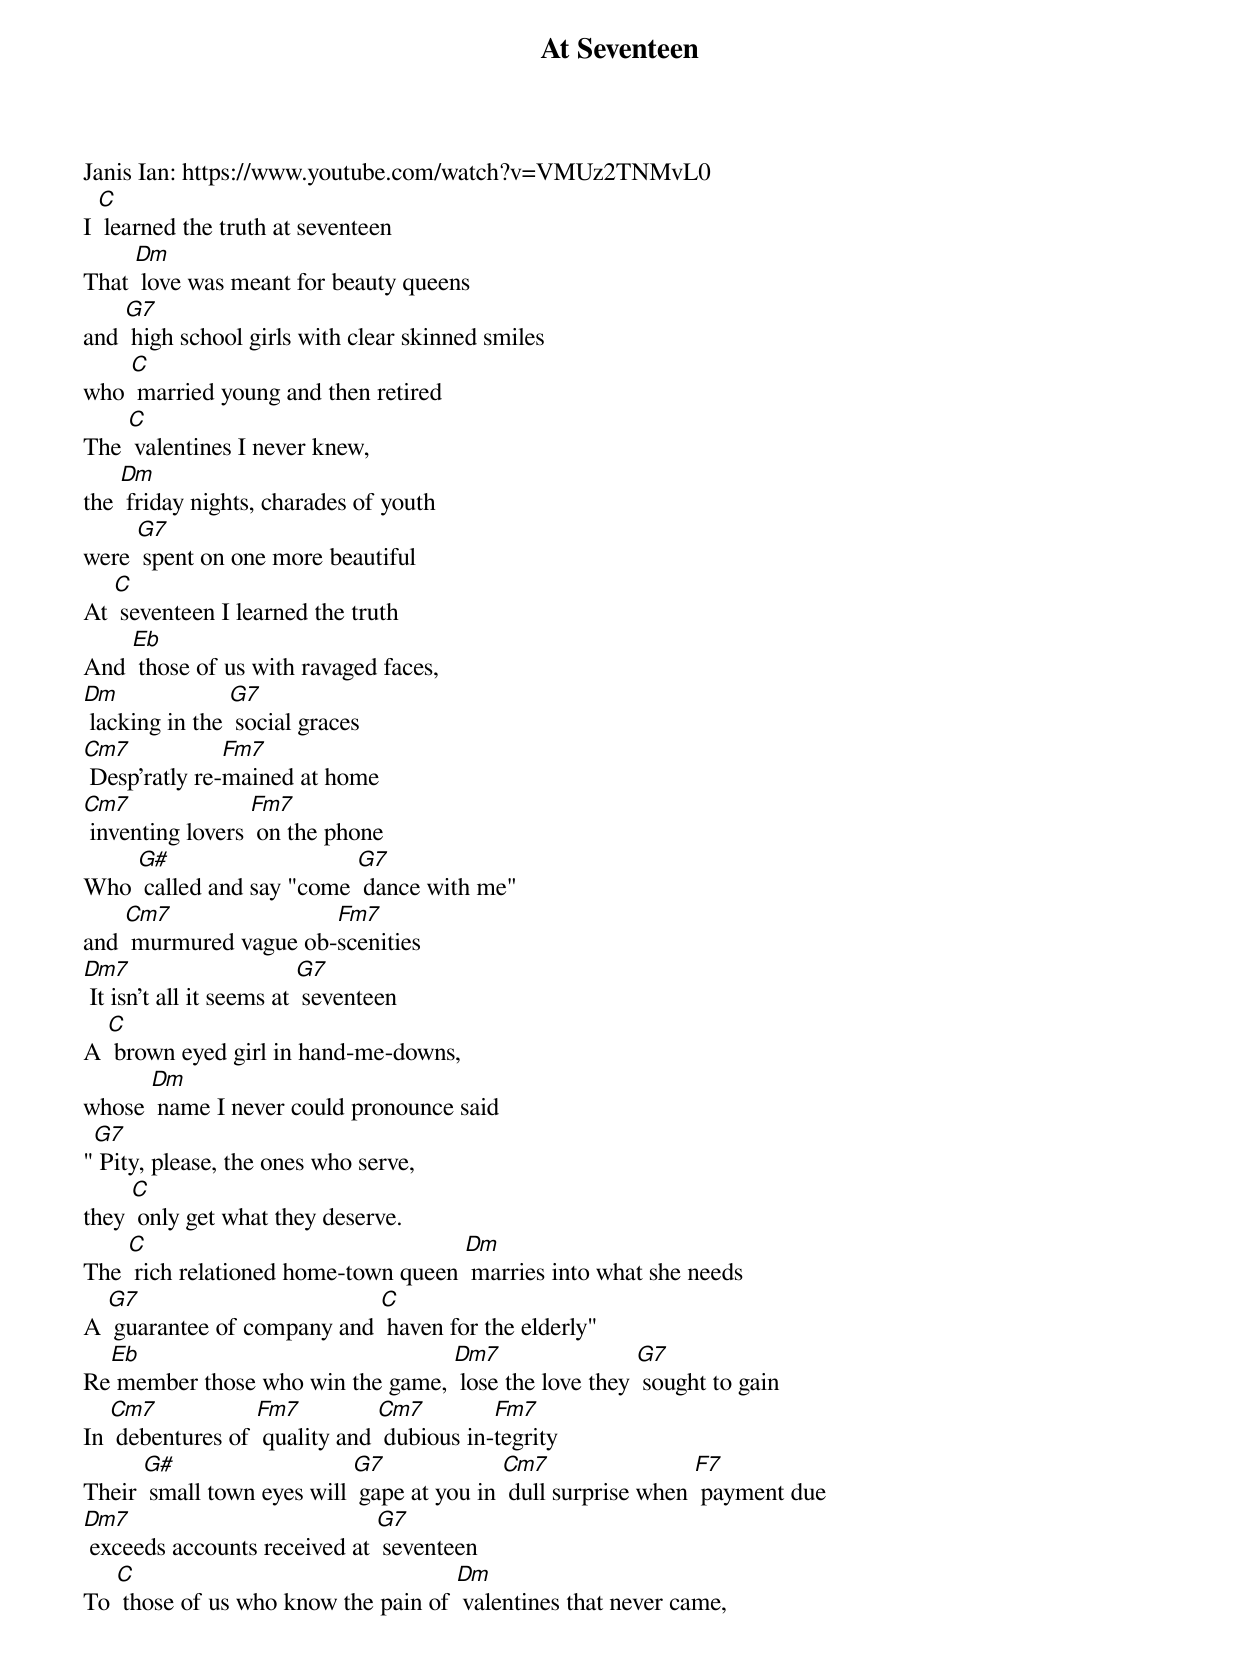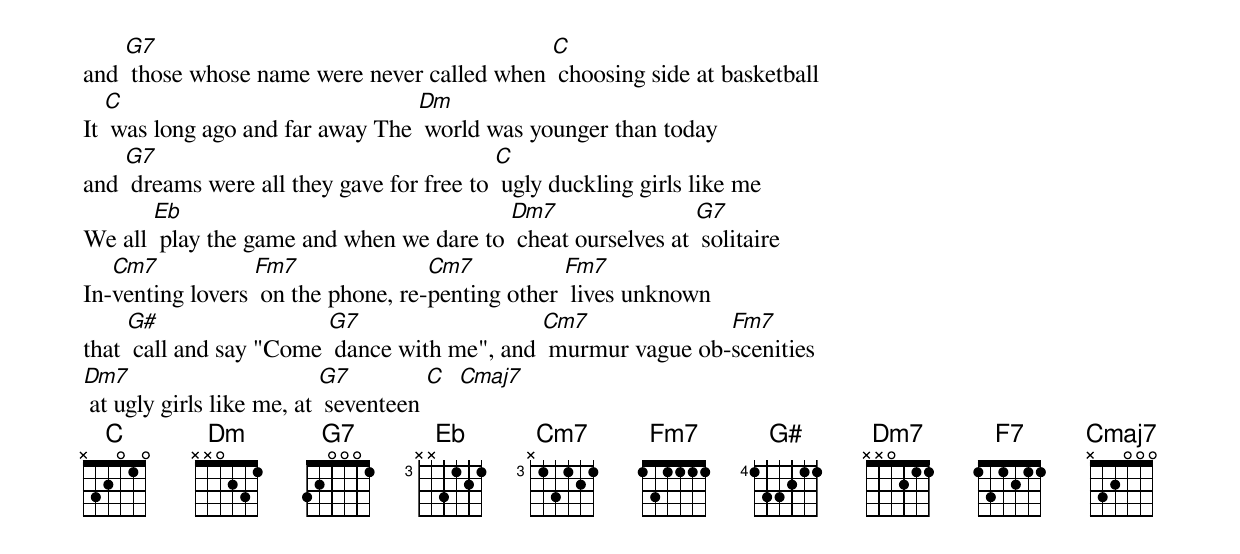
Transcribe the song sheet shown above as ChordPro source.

{t:At Seventeen}
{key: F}
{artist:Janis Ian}
Janis Ian: https://www.youtube.com/watch?v=VMUz2TNMvL0
{c: }
I [C] learned the truth at seventeen
That [Dm] love was meant for beauty queens
and [G7] high school girls with clear skinned smiles
who [C] married young and then retired
The [C] valentines I never knew,
the [Dm] friday nights, charades of youth
were [G7] spent on one more beautiful
At [C] seventeen I learned the truth
{c: }
And [Eb] those of us with ravaged faces,
[Dm] lacking in the [G7] social graces
[Cm7] Desp'ratly re-[Fm7]mained at home
[Cm7] inventing lovers [Fm7] on the phone
Who [G#] called and say "come [G7] dance with me"
and [Cm7] murmured vague ob-[Fm7]scenities
[Dm7] It isn't all it seems at [G7] seventeen
{c: }
A [C] brown eyed girl in hand-me-downs,
whose [Dm] name I never could pronounce said
"[G7] Pity, please, the ones who serve,
they [C] only get what they deserve.
The [C] rich relationed home-town queen [Dm] marries into what she needs
A [G7] guarantee of company and [C] haven for the elderly"
{c: }
Re[Eb] member those who win the game, [Dm7] lose the love they [G7] sought to gain
In [Cm7] debentures of [Fm7] quality and [Cm7] dubious in-[Fm7]tegrity
Their [G#] small town eyes will [G7] gape at you in [Cm7] dull surprise when [F7] payment due
[Dm7] exceeds accounts received at [G7] seventeen
{c: }
To [C] those of us who know the pain of [Dm] valentines that never came,
and [G7] those whose name were never called when [C] choosing side at basketball
It [C] was long ago and far away The [Dm] world was younger than today
and [G7] dreams were all they gave for free to [C] ugly duckling girls like me
{c: }
We all [Eb] play the game and when we dare to [Dm7] cheat ourselves at [G7] solitaire
In-[Cm7]venting lovers [Fm7] on the phone, re-[Cm7]penting other [Fm7] lives unknown
that [G#] call and say "Come [G7] dance with me", and [Cm7] murmur vague ob-[Fm7]scenities
[Dm7] at ugly girls like me, at [G7] seventeen [C]  [Cmaj7]
